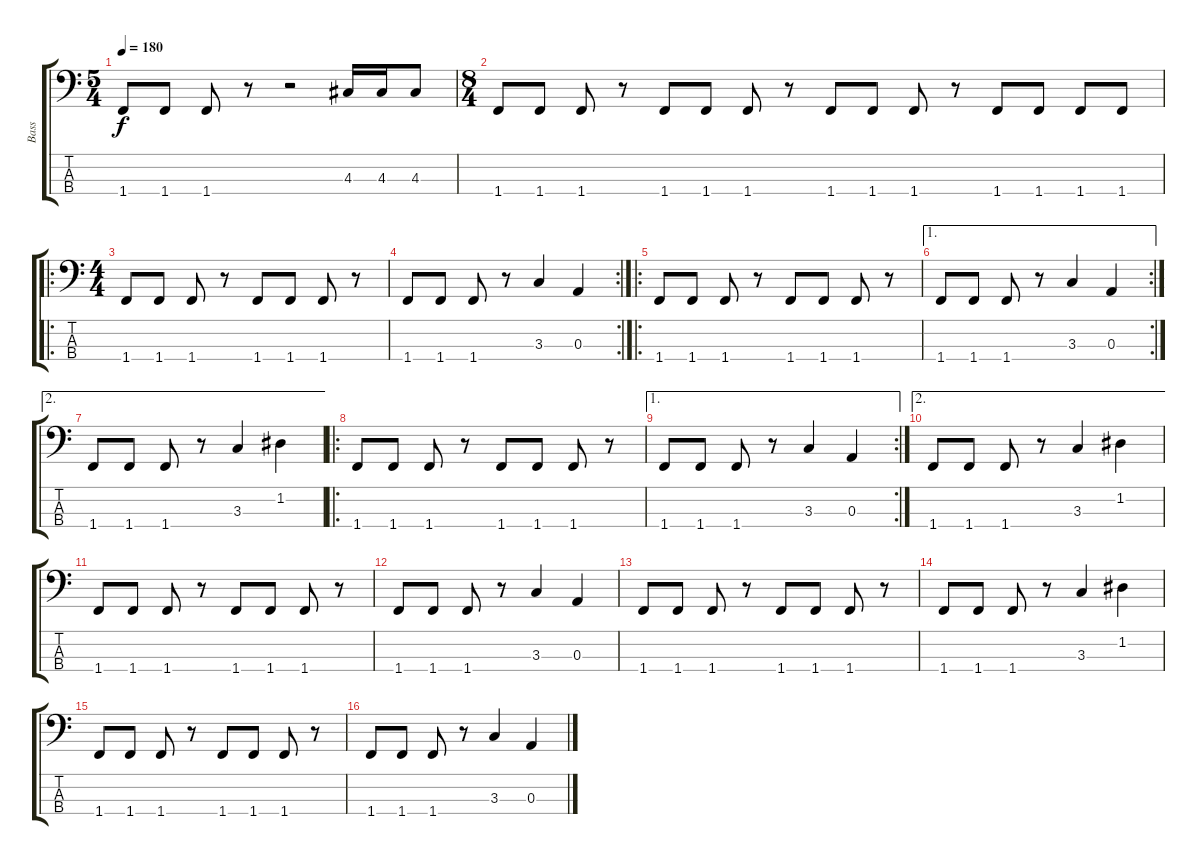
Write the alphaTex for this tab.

\track ("Bass" "Bass") {instrument electricbasspick}
\staff {score tabs}
\tuning (G2 D2 A1 E1) {hide}
\ts (5 4)
\tempo 180
\clef f4
\ks c
1.4.8{dy f} 1.4.8 1.4.8 r.8 r.2 4.3.16 4.3.16 4.3.8 |
\ts (8 4)
1.4.8 1.4.8 1.4.8 r.8 1.4.8 1.4.8 1.4.8 r.8 1.4.8 1.4.8 1.4.8 r.8 1.4.8 1.4.8 1.4.8 1.4.8 |
\ro
\ts (4 4)
1.4.8 1.4.8 1.4.8 r.8 1.4.8 1.4.8 1.4.8 r.8 |
\rc 2
1.4.8 1.4.8 1.4.8 r.8 3.3.4 0.3.4 |
\ro
1.4.8 1.4.8 1.4.8 r.8 1.4.8 1.4.8 1.4.8 r.8 |
\ae 1
\rc 2
1.4.8 1.4.8 1.4.8 r.8 3.3.4 0.3.4 |
\ae 2
1.4.8 1.4.8 1.4.8 r.8 3.3.4 1.2.4 |
\ro
1.4.8 1.4.8 1.4.8 r.8 1.4.8 1.4.8 1.4.8 r.8 |
\ae 1
\rc 2
1.4.8 1.4.8 1.4.8 r.8 3.3.4 0.3.4 |
\ae 2
1.4.8 1.4.8 1.4.8 r.8 3.3.4 1.2.4 |
1.4.8 1.4.8 1.4.8 r.8 1.4.8 1.4.8 1.4.8 r.8 |
1.4.8 1.4.8 1.4.8 r.8 3.3.4 0.3.4 |
1.4.8 1.4.8 1.4.8 r.8 1.4.8 1.4.8 1.4.8 r.8 |
1.4.8 1.4.8 1.4.8 r.8 3.3.4 1.2.4 |
1.4.8 1.4.8 1.4.8 r.8 1.4.8 1.4.8 1.4.8 r.8 |
1.4.8 1.4.8 1.4.8 r.8 3.3.4 0.3.4
